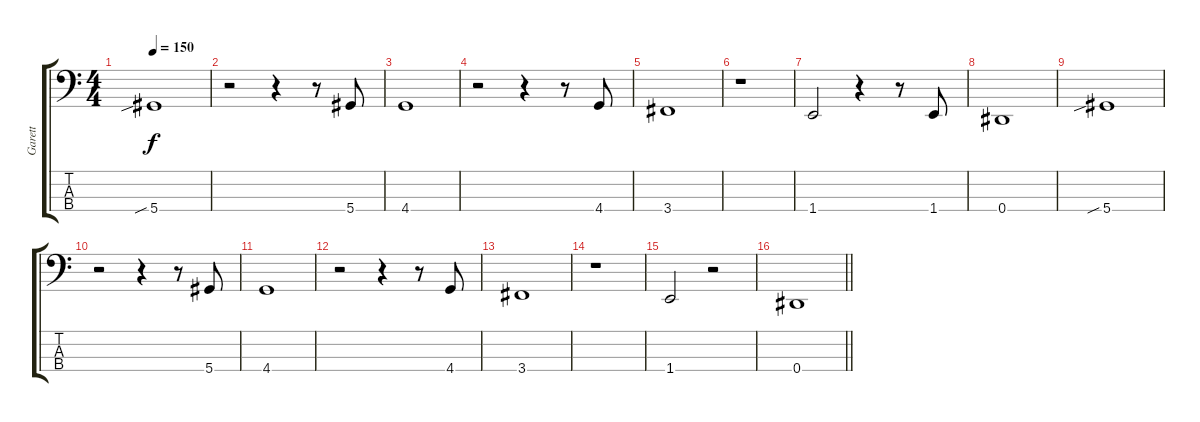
\track ("Garett" "Garett") {instrument electricbasspick}
\staff {score tabs}
\tuning (Gb2 Db2 Ab1 Eb1) {hide}
\ts (4 4)
\tempo 150
\clef f4
\ks c
5.4{sib}.1{dy f} |
r.2 r.4 r.8 5.4.8 |
4.4.1 |
r.2 r.4 r.8 4.4.8 |
3.4.1 |
r.1 |
1.4.2 r.4 r.8 1.4.8 |
0.4.1 |
5.4{sib}.1 |
r.2 r.4 r.8 5.4.8 |
4.4.1 |
r.2 r.4 r.8 4.4.8 |
3.4.1 |
r.1 |
1.4.2 r.2 |
\barLineRight lightlight
0.4.1
